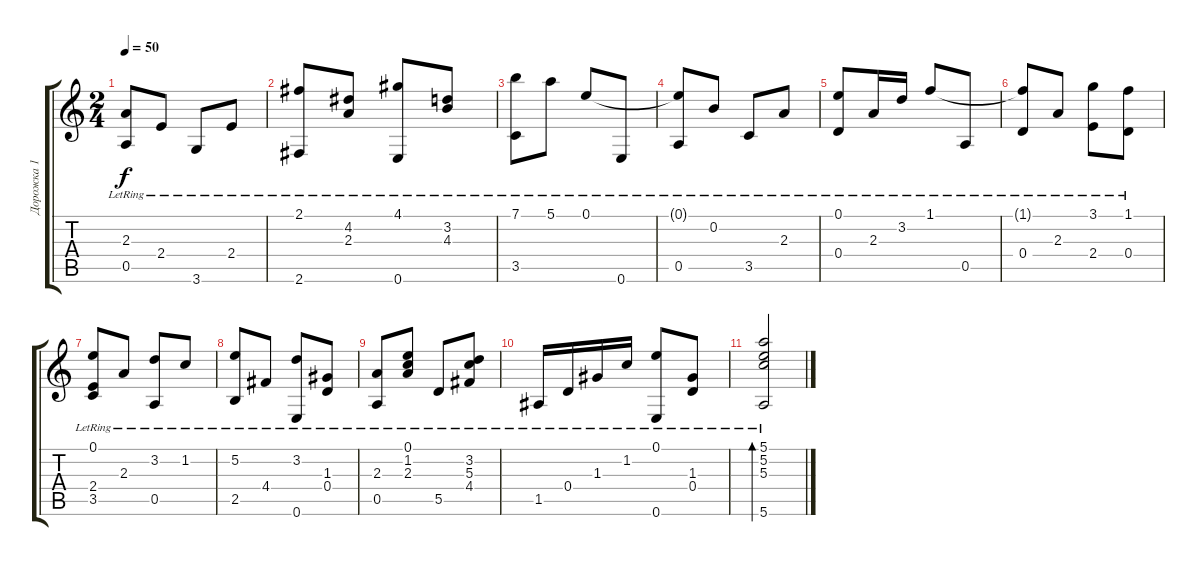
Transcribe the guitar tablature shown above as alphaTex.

\track ("Дорожка 1" "Дорожка 1") {instrument acousticguitarnylon}
\staff {score tabs}
\tuning (E4 B3 G3 D3 A2 E2) {hide}
\ts (2 4)
\tempo 50
\clef g2
\ks c
(2.3{lr} 0.5{lr}).8{dy f} 2.4{lr}.8 3.6{lr}.8 2.4{lr}.8 |
(2.1{lr} 2.6{lr}).8 (4.2{lr} 2.3{lr}).8 (4.1{lr} 0.6{lr}).8 (3.2{lr} 4.3{lr}).8 |
(7.1{lr} 3.5{lr}).8 5.1{lr}.8 0.1{lr}.8 0.6{lr}.8 |
(0.1{t} 0.5{lr}).8 0.2{lr}.8 3.5{lr}.8 2.3{lr}.8 |
(0.1{lr} 0.4{lr}).8 2.3{lr}.16 3.2{lr}.16 1.1{lr}.8 0.5{lr}.8 |
(1.1{t} 0.4{lr}).8 2.3{lr}.8 (3.1{lr} 2.4).8 (1.1{lr} 0.4).8 |
(0.1{lr} 2.4{lr} 3.5).8 2.3{lr}.8 (3.2{lr} 0.5{lr}).8 1.2{lr}.8 |
(5.2{lr} 2.5{lr}).8 4.4{lr}.8 (3.2{lr} 0.6{lr}).8 (1.3{lr} 0.4{lr}).8 |
(2.3{lr} 0.5{lr}).8 (0.1{lr} 1.2{lr} 2.3{lr}).8 5.5{lr}.8 (3.2{lr} 5.3{lr} 4.4{lr}).8 |
1.5{lr}.16 0.4{lr}.16 1.3{lr}.16 1.2{lr}.16 (0.1{lr} 0.6{lr}).8 (1.3{lr} 0.4{lr}).8 |
(5.1{lr} 5.2{lr} 5.3{lr} 5.6{lr}).2{bd 240}
